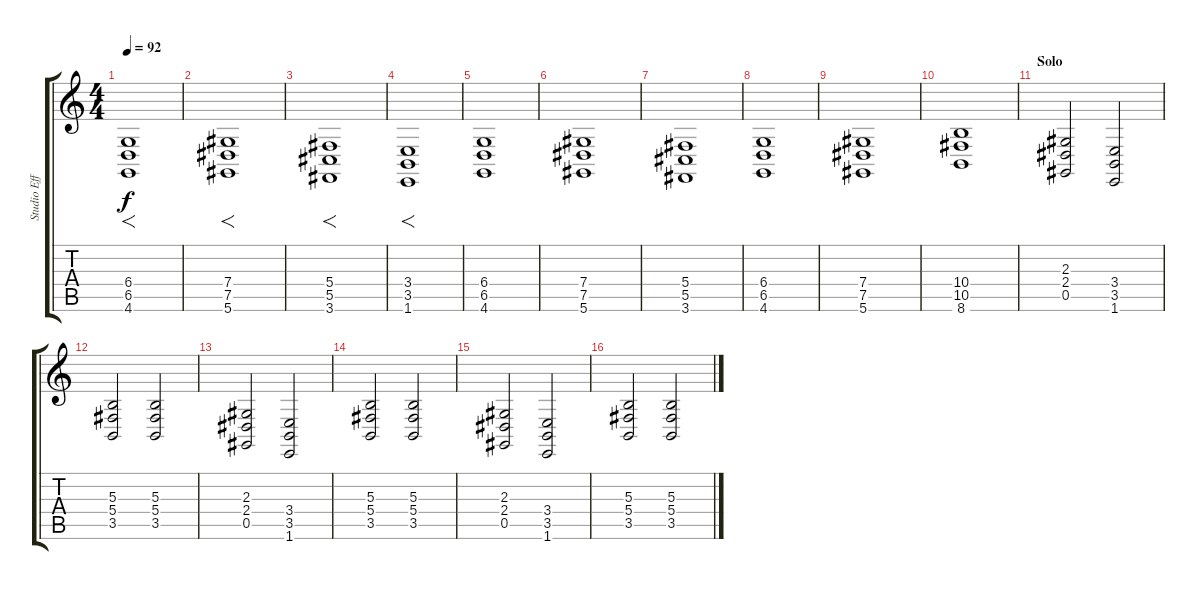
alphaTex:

\track ("Studio Effects - Keyboards" "Studio Eff") {instrument synthstrings1}
\staff {score tabs}
\tuning (Eb4 Bb3 Gb3 Db3 Ab2 Eb2) {hide}
\ts (4 4)
\tempo 92
\clef g2
\ks c
(6.4 6.5 4.6).1{f dy f} |
(7.4 7.5 5.6).1{f} |
(5.4 5.5 3.6).1{f} |
(3.4 3.5 1.6).1{f} |
(6.4 6.5 4.6).1 |
(7.4 7.5 5.6).1 |
(5.4 5.5 3.6).1 |
(6.4 6.5 4.6).1 |
(7.4 7.5 5.6).1 |
(10.4 10.5 8.6).1 |
\section ("" "Solo")
(2.3 2.4 0.5).2 (3.4 3.5 1.6).2 |
(5.3 5.4 3.5).2 (5.3 5.4 3.5).2 |
(2.3 2.4 0.5).2 (3.4 3.5 1.6).2 |
(5.3 5.4 3.5).2 (5.3 5.4 3.5).2 |
(2.3 2.4 0.5).2 (3.4 3.5 1.6).2 |
(5.3 5.4 3.5).2 (5.3 5.4 3.5).2
